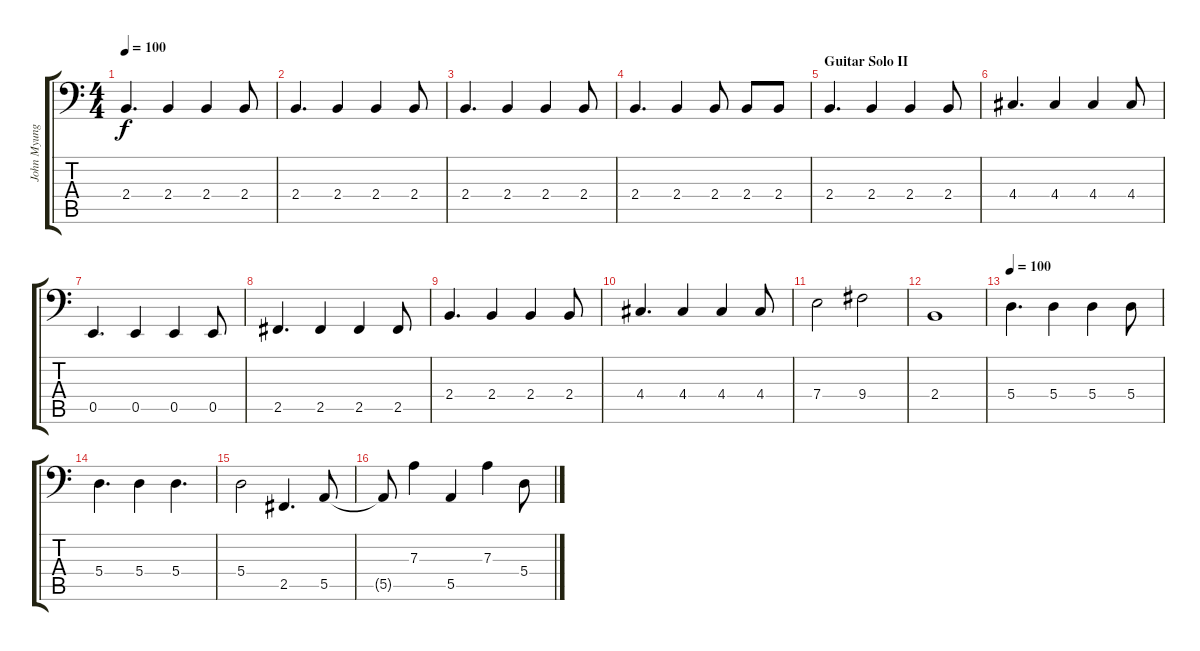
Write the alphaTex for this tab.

\track ("John Myung (Bass)" "John Myung") {instrument electricbassfinger}
\staff {score tabs}
\tuning (C3 G2 D2 A1 E1 B0) {hide}
\ts (4 4)
\tempo 100
\clef f4
\ks c
2.4.4{d dy f} 2.4.4 2.4.4 2.4.8 |
2.4.4{d} 2.4.4 2.4.4 2.4.8 |
2.4.4{d} 2.4.4 2.4.4 2.4.8 |
2.4.4{d} 2.4.4 2.4.8 2.4.8 2.4.8 |
\section ("" "Guitar Solo II")
2.4.4{d} 2.4.4 2.4.4 2.4.8 |
4.4.4{d} 4.4.4 4.4.4 4.4.8 |
0.5.4{d} 0.5.4 0.5.4 0.5.8 |
2.5.4{d} 2.5.4 2.5.4 2.5.8 |
2.4.4{d} 2.4.4 2.4.4 2.4.8 |
4.4.4{d} 4.4.4 4.4.4 4.4.8 |
7.4.2 9.4.2 |
2.4.1 |
\tempo 100
5.4.4{d} 5.4.4 5.4.4 5.4.8 |
5.4.4{d} 5.4.4 5.4.4{d} |
5.4.2 2.5.4{d} 5.5.8 |
5.5{t}.8 7.3.4 5.5.4 7.3.4 5.4.8
